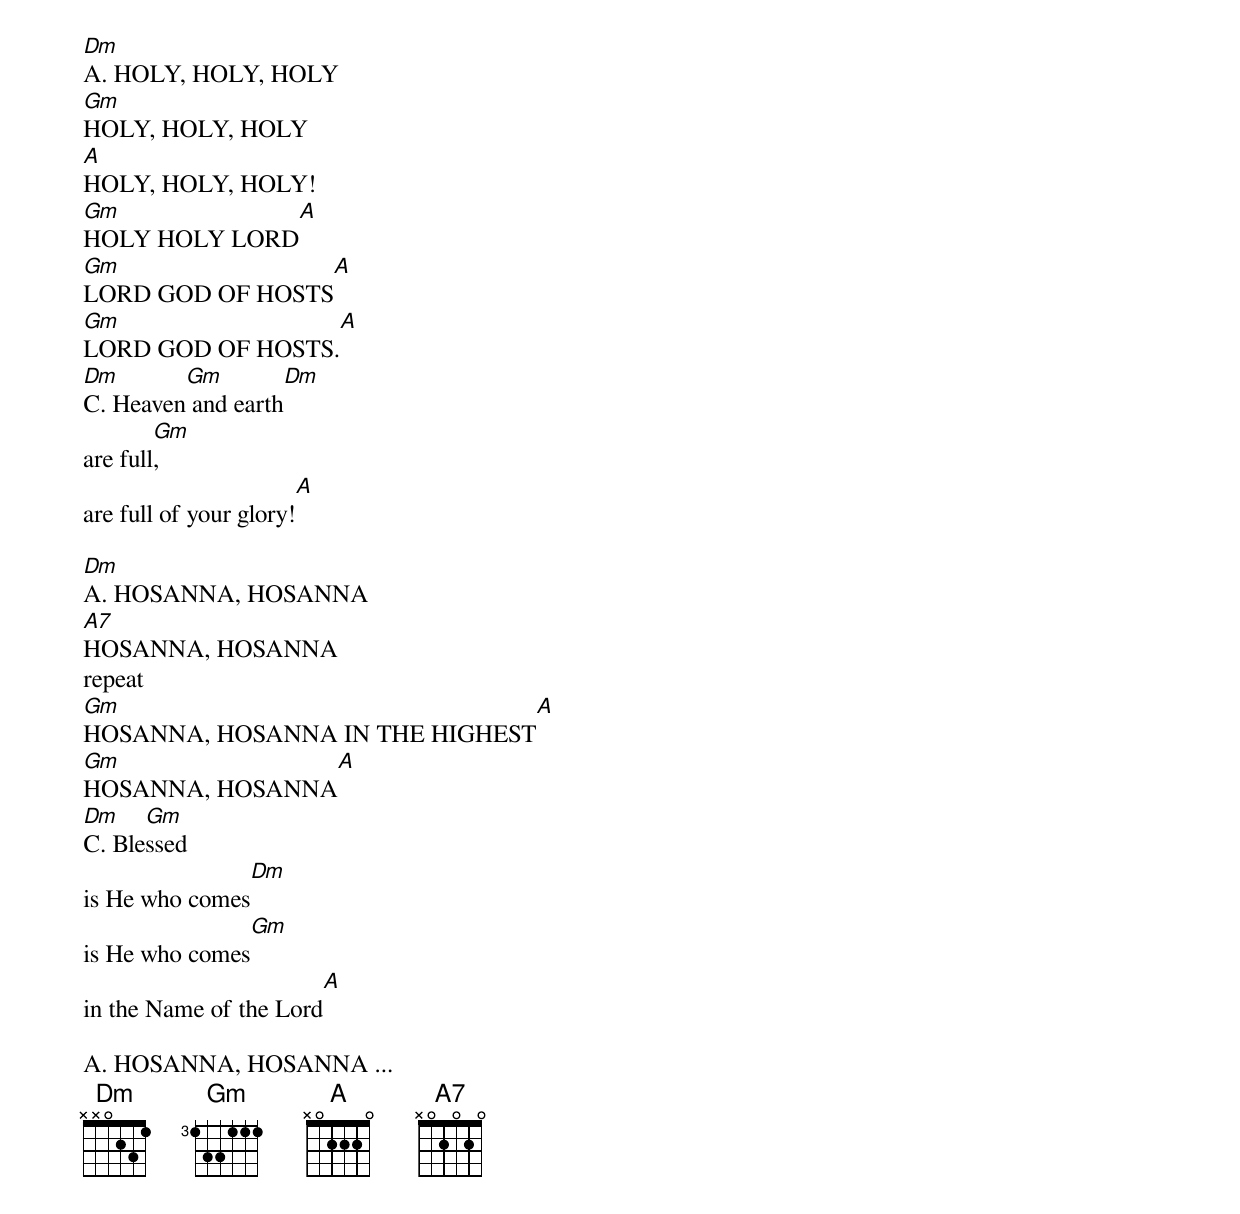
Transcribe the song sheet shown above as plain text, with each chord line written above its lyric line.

Dm
A. HOLY, HOLY, HOLY
Gm
HOLY, HOLY, HOLY
A
HOLY, HOLY, HOLY!
Gm                     A
HOLY HOLY LORD
Gm                     A
LORD GOD OF HOSTS
Gm                     A
LORD GOD OF HOSTS.
Dm       Gm            Dm
C. Heaven and earth
        Gm
are full,
                                    A
are full of your glory!

Dm
A. HOSANNA, HOSANNA
A7
HOSANNA, HOSANNA
repeat
Gm                                                           A
HOSANNA, HOSANNA IN THE HIGHEST
Gm                     A
HOSANNA, HOSANNA
Dm    Gm
C. Blessed
                      Dm
is He who comes
                      Gm
is He who comes
                                            A
in the Name of the Lord

A. HOSANNA, HOSANNA ...
